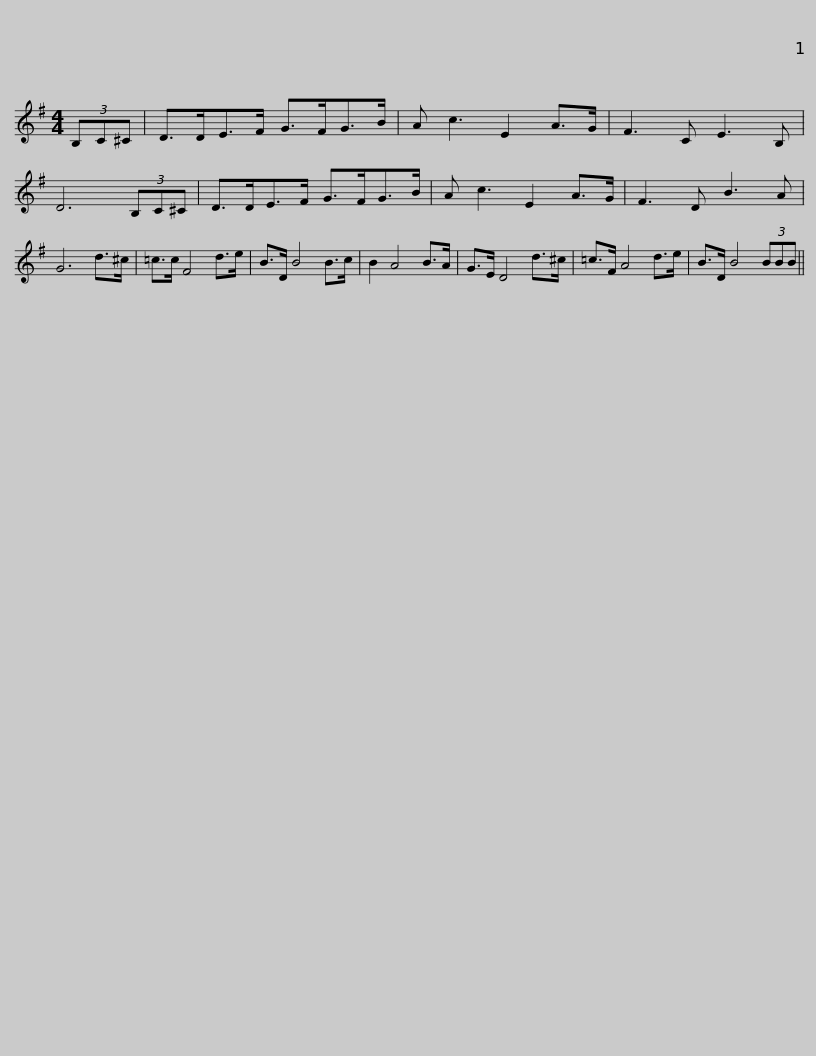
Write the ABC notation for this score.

X:1
L:1/8
M:4/4
I:linebreak $
K:G
V:1 treble
V:1
 (3B,C^C | D>DE>F G>FG>B | A c3 E2 A>G | F3 C E3 B, | D6 (3B,C^C | %5
 D>DE>F G>FG>B |$ A c3 E2 A>G | F3 D B3 A | G6 d>^c | =c>c F4 d>e | %10
 B>D B4 B>c | B2 A4 B>A | G>E D4 d>^c |$ =c>F A4 d>e | B>D B4 (3BBB || %15
